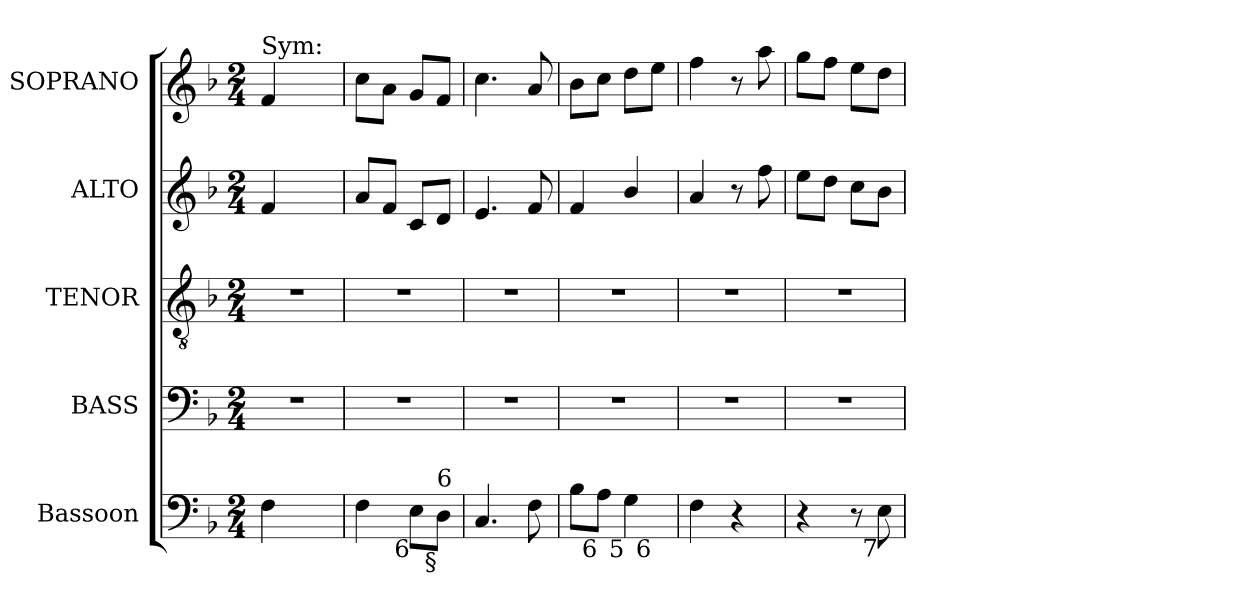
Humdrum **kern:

**kern	**kern	**kern	**kern	**kern
*part5	*part4	*part3	*part2	*part1
*staff5	*staff4	*staff3	*staff2	*staff1
*I"Bassoon	*I"BASS	*I"TENOR	*I"ALTO	*I"SOPRANO
*I'Bsn.	*I'B.	*I'T.	*I'A.	*I'S.
!!LO:PB:g=z
*clefF4	*clefF4	*clefGv2	*clefG2	*clefG2
*	*	*ITrd7c12	*	*
*k[b-]	*k[b-]	*k[b-]	*k[b-]	*k[b-]
*F:	*F:	*F:	*F:	*F:
*M2/4	*M2/4	*M2/4	*M2/4	*M2/4
=	=	=	=	=
!	!	!	!	!LO:TX:a:t=Sym&colon;
!	!LO:N:vis=1	!LO:N:vis=1	!	!
4Fi\	2r	2r	4fi/	4fi/
4ryy	.	.	4ryy	4ryy
=1	=1	=1	=1	=1
!	!LO:N:vis=1	!LO:N:vis=1	!	!
4Fi\	2r	2r	8ai/L	8cci\L
.	.	.	8fi/J	8ai\J
!LO:TX:b:rj:t=6	!	!	!	!
8Ei\L	.	.	8ci/L	8gi/L
!LO:TX:b:rj:t=§	!	!	!	!
!LO:TX:t=6	!	!	!	!
8Di\J	.	.	8di/J	8fi/J
=2	=2	=2	=2	=2
!	!LO:N:vis=1	!LO:N:vis=1	!	!
4.Ci/	2r	2r	4.ei/	4.cci\
8Fi\	.	.	8fi/	8ai/
=3	=3	=3	=3	=3
!	!LO:N:vis=1	!LO:N:vis=1	!	!
*^	*	*	*	*
8B-i\L	4.ryy	2r	2r	4fi/	8b-i\L
!LO:TX:b:rj:t=6	!	!	!	!	!
8Ai\J	.	.	.	.	8cci\J
!LO:TX:b:rj:t=5	!	!	!	!	!
4Gi\	.	.	.	4b-i/	8ddi\L
!	!LO:TX:b:rj:t=6	!	!	!	!
.	8ryy	.	.	.	8eei\J
=4	=4	=4	=4	=4	=4
!	!	!LO:N:vis=1	!LO:N:vis=1	!	!
*v	*v	*	*	*	*
4Fi\	2r	2r	4ai/	4ffi\
4r	.	.	8r	8r
.	.	.	8ffi\	8aai\
=5	=5	=5	=5	=5
!	!LO:N:vis=1	!LO:N:vis=1	!	!
4r	2r	2r	8eei\L	8ggi\L
.	.	.	8ddi\J	8ffi\J
8r	.	.	8cci\L	8eei\L
!LO:TX:b:rj:t=7	!	!	!	!
8Ei\	.	.	8b-i\J	8ddi\J
=	=	=	=	=
*-	*-	*-	*-	*-
